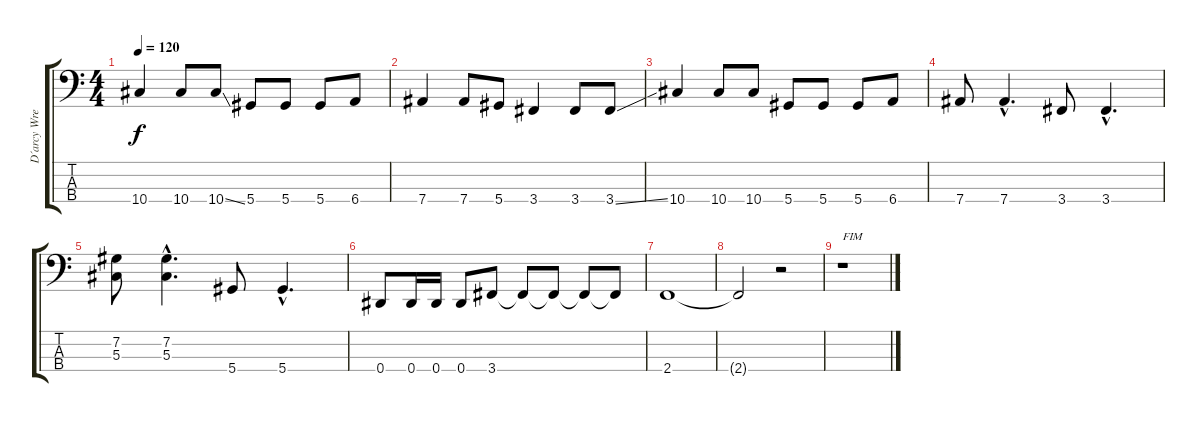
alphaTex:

\track ("D´arcy Wretzky" "D´arcy Wre") {instrument electricbasspick}
\staff {score tabs}
\tuning (Gb2 Db2 Ab1 Eb1) {hide}
\ts (4 4)
\tempo 120
\clef f4
\ks c
10.4.4{dy f} 10.4.8 10.4{ss}.8 5.4.8 5.4.8 5.4.8 6.4.8 |
7.4.4 7.4.8 5.4.8 3.4.4 3.4.8 3.4{ss}.8 |
10.4.4 10.4.8 10.4.8 5.4.8 5.4.8 5.4.8 6.4.8 |
7.4.8 7.4{hac}.4{d} 3.4.8 3.4{hac}.4{d} |
(7.2 5.3).8 (7.2{hac} 5.3{hac}).4{d} 5.4.8 5.4{hac}.4{d} |
0.4.8 0.4.16 0.4.16 0.4.8 3.4.8 3.4{t}.8 3.4{t}.8 3.4{t}.8 3.4{t}.8 |
2.4.1 |
2.4{t}.2 r.2 |
r.1{txt "FIM"}
